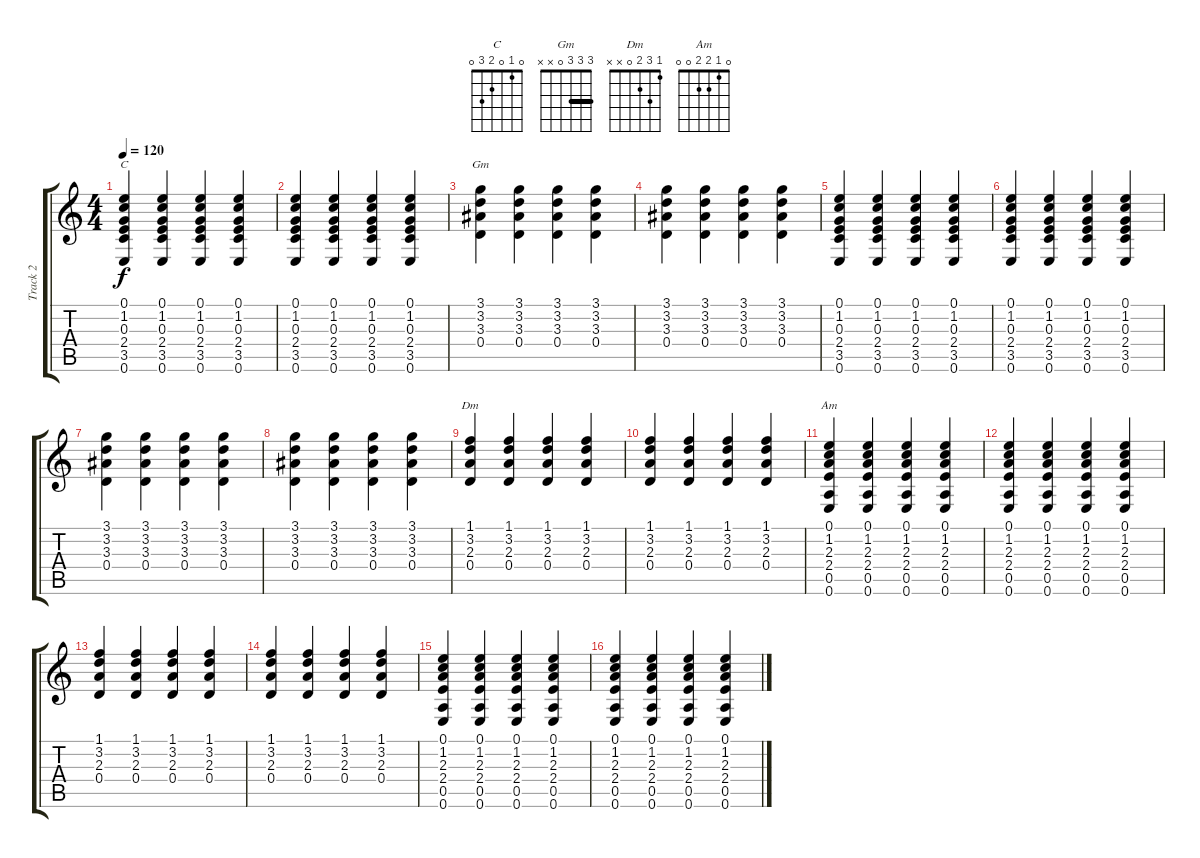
\track ("Track 2" "Track 2") {instrument electricguitarmuted}
\staff {score tabs}
\tuning (E4 B3 G3 D3 A2 E2) {hide}
\chord ("C" 0 1 0 2 3 0)
\chord ("Gm" 3 3 3 0 x x) {barre 3}
\chord ("Dm" 1 3 2 0 x x)
\chord ("Am" 0 1 2 2 0 0)
\ts (4 4)
\tempo 120
\clef g2
\ks c
(0.1 1.2 0.3 2.4 3.5 0.6).4{ch "C" dy f} (0.1 1.2 0.3 2.4 3.5 0.6).4 (0.1 1.2 0.3 2.4 3.5 0.6).4 (0.1 1.2 0.3 2.4 3.5 0.6).4 |
(0.1 1.2 0.3 2.4 3.5 0.6).4 (0.1 1.2 0.3 2.4 3.5 0.6).4 (0.1 1.2 0.3 2.4 3.5 0.6).4 (0.1 1.2 0.3 2.4 3.5 0.6).4 |
(3.1 3.2 3.3 0.4).4{ch "Gm"} (3.1 3.2 3.3 0.4).4 (3.1 3.2 3.3 0.4).4 (3.1 3.2 3.3 0.4).4 |
(3.1 3.2 3.3 0.4).4 (3.1 3.2 3.3 0.4).4 (3.1 3.2 3.3 0.4).4 (3.1 3.2 3.3 0.4).4 |
(0.1 1.2 0.3 2.4 3.5 0.6).4 (0.1 1.2 0.3 2.4 3.5 0.6).4 (0.1 1.2 0.3 2.4 3.5 0.6).4 (0.1 1.2 0.3 2.4 3.5 0.6).4 |
(0.1 1.2 0.3 2.4 3.5 0.6).4 (0.1 1.2 0.3 2.4 3.5 0.6).4 (0.1 1.2 0.3 2.4 3.5 0.6).4 (0.1 1.2 0.3 2.4 3.5 0.6).4 |
(3.1 3.2 3.3 0.4).4 (3.1 3.2 3.3 0.4).4 (3.1 3.2 3.3 0.4).4 (3.1 3.2 3.3 0.4).4 |
(3.1 3.2 3.3 0.4).4 (3.1 3.2 3.3 0.4).4 (3.1 3.2 3.3 0.4).4 (3.1 3.2 3.3 0.4).4 |
(1.1 3.2 2.3 0.4).4{ch "Dm"} (1.1 3.2 2.3 0.4).4 (1.1 3.2 2.3 0.4).4 (1.1 3.2 2.3 0.4).4 |
(1.1 3.2 2.3 0.4).4 (1.1 3.2 2.3 0.4).4 (1.1 3.2 2.3 0.4).4 (1.1 3.2 2.3 0.4).4 |
(0.1 1.2 2.3 2.4 0.5 0.6).4{ch "Am"} (0.1 1.2 2.3 2.4 0.5 0.6).4 (0.1 1.2 2.3 2.4 0.5 0.6).4 (0.1 1.2 2.3 2.4 0.5 0.6).4 |
(0.1 1.2 2.3 2.4 0.5 0.6).4 (0.1 1.2 2.3 2.4 0.5 0.6).4 (0.1 1.2 2.3 2.4 0.5 0.6).4 (0.1 1.2 2.3 2.4 0.5 0.6).4 |
(1.1 3.2 2.3 0.4).4 (1.1 3.2 2.3 0.4).4 (1.1 3.2 2.3 0.4).4 (1.1 3.2 2.3 0.4).4 |
(1.1 3.2 2.3 0.4).4 (1.1 3.2 2.3 0.4).4 (1.1 3.2 2.3 0.4).4 (1.1 3.2 2.3 0.4).4 |
(0.1 1.2 2.3 2.4 0.5 0.6).4 (0.1 1.2 2.3 2.4 0.5 0.6).4 (0.1 1.2 2.3 2.4 0.5 0.6).4 (0.1 1.2 2.3 2.4 0.5 0.6).4 |
(0.1 1.2 2.3 2.4 0.5 0.6).4 (0.1 1.2 2.3 2.4 0.5 0.6).4 (0.1 1.2 2.3 2.4 0.5 0.6).4 (0.1 1.2 2.3 2.4 0.5 0.6).4
